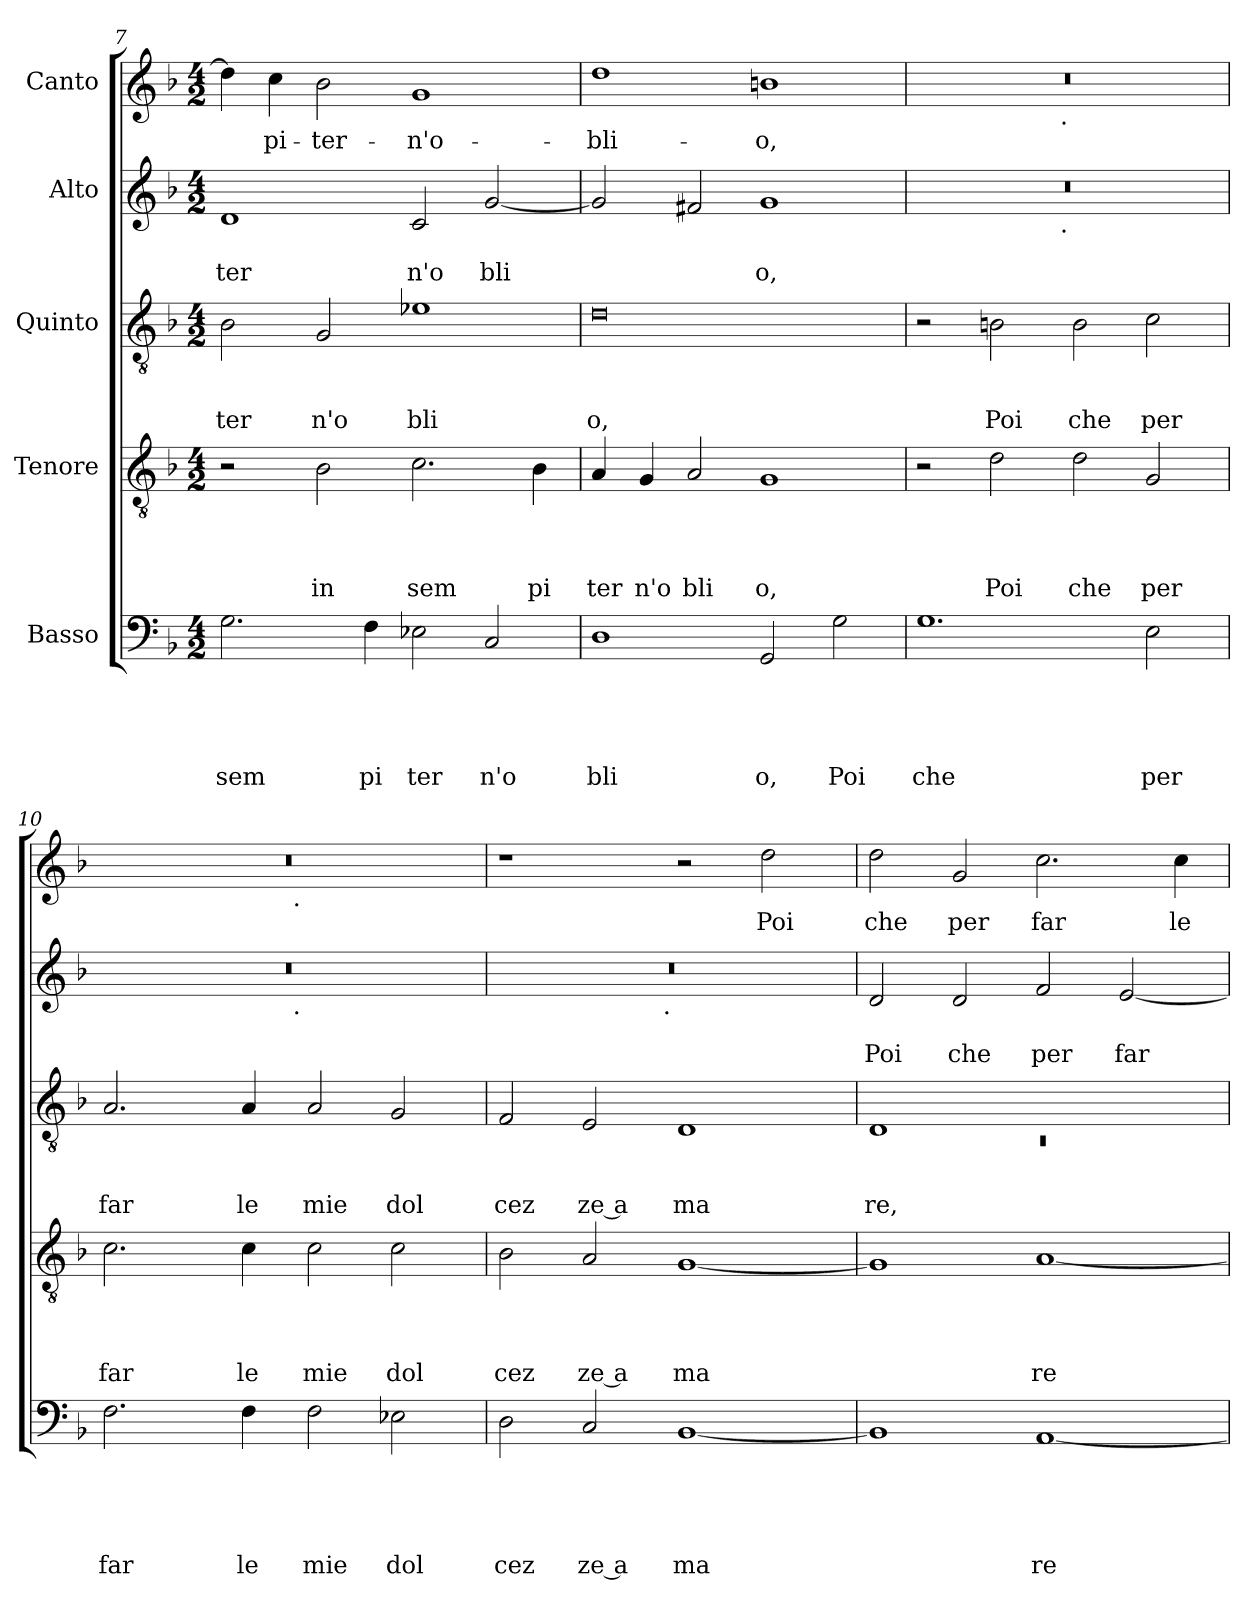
**kern	**text	**text	**text	**text	**text	**kern	**text	**text	**text	**text	**kern	**text	**text	**text	**kern	**text	**text	**kern	**text
*part5	*part5	*part5	*part5	*part5	*part5	*part4	*part4	*part4	*part4	*part4	*part3	*part3	*part3	*part3	*part2	*part2	*part2	*part1	*part1
*staff5	*staff5	*staff5	*staff5	*staff5	*staff5	*staff4	*staff4	*staff4	*staff4	*staff4	*staff3	*staff3	*staff3	*staff3	*staff2	*staff2	*staff2	*staff1	*staff1
*I"Basso	*	*	*	*	*	*I"Tenore	*	*	*	*	*I"Quinto	*	*	*	*I"Alto	*	*	*I"Canto	*
*clefF4	*	*	*	*	*	*clefGv2	*	*	*	*	*clefGv2	*	*	*	*clefG2	*	*	*clefG2	*
*ITrd-3c-5	*	*	*	*	*	*	*	*	*	*	*ITrd-3c-5	*	*	*	*ITrd-3c-5	*	*	*	*
*k[b-e-]	*	*	*	*	*	*k[b-]	*	*	*	*	*k[b-e-]	*	*	*	*k[b-e-]	*	*	*k[b-]	*
*B-:	*	*	*	*	*	*F:	*	*	*	*	*B-:	*	*	*	*B-:	*	*	*F:	*
*M4/2	*	*	*	*	*	*M4/2	*	*	*	*	*M4/2	*	*	*	*M4/2	*	*	*M4/2	*
=7	=7	=7	=7	=7	=7	=7	=7	=7	=7	=7	=7	=7	=7	=7	=7	=7	=7	=7	=7
!	!	!	!	!	!LO:LY:b	!	!	!	!	!	!	!	!	!LO:LY:b	!	!	!LO:LY:b	!	!
2.c\	.	.	.	.	sem	2r	.	.	.	.	2e-\	.	.	ter	1g	.	ter	4dd\]	.
!	!	!	!	!	!	!	!	!	!	!	!	!	!	!	!	!	!	!	!LO:LY:b
.	.	.	.	.	.	.	.	.	.	.	.	.	.	.	.	.	.	4cc\	-pi-
!	!	!	!	!	!	!	!	!	!	!LO:LY:b	!	!	!	!LO:LY:b	!	!	!	!	!LO:LY:b
.	.	.	.	.	.	2B-\	.	.	.	in	2c/	.	.	n'o	.	.	.	2b-\	-ter-
!	!	!	!	!	!LO:LY:b	!	!	!	!	!	!	!	!	!	!	!	!	!	!
4B-\	.	.	.	.	pi	.	.	.	.	.	.	.	.	.	.	.	.	.	.
!	!	!	!	!	!LO:LY:b	!	!	!	!	!LO:LY:b	!	!	!	!LO:LY:b	!	!	!LO:LY:b	!	!LO:LY:b
2A-X\	.	.	.	.	ter	2.c\	.	.	.	sem	1a-X	.	.	bli	2f/	.	n'o	1g	-n'o-
!	!	!	!	!	!LO:LY:b	!	!	!	!	!	!	!	!	!	!	!	!LO:LY:b	!	!
2F/	.	.	.	.	n'o	.	.	.	.	.	.	.	.	.	[<2cc/	.	bli	.	.
!	!	!	!	!	!	!	!	!	!	!LO:LY:b	!	!	!	!	!	!	!	!	!
.	.	.	.	.	.	4B-\	.	.	.	pi	.	.	.	.	.	.	.	.	.
=8	=8	=8	=8	=8	=8	=8	=8	=8	=8	=8	=8	=8	=8	=8	=8	=8	=8	=8	=8
!	!	!	!	!	!LO:LY:b	!	!	!	!	!LO:LY:b	!	!	!	!LO:LY:b	!	!	!	!	!LO:LY:b
1G	.	.	.	.	bli	4A/	.	.	.	ter	0g	.	.	o,	2cc/]	.	.	1dd	-bli-
!	!	!	!	!	!	!	!	!	!	!LO:LY:b	!	!	!	!	!	!	!	!	!
.	.	.	.	.	.	4G/	.	.	.	n'o	.	.	.	.	.	.	.	.	.
!	!	!	!	!	!	!	!	!	!	!LO:LY:b	!	!	!	!	!	!	!	!	!
.	.	.	.	.	.	2A/	.	.	.	bli	.	.	.	.	2b/	.	.	.	.
!	!	!	!	!	!LO:LY:b	!	!	!	!	!LO:LY:b	!	!	!	!	!	!	!LO:LY:b	!	!LO:LY:b
2C/	.	.	.	.	o,	1G	.	.	.	o,	.	.	.	.	1cc	.	o,	1bn	-o,
!	!	!	!	!	!LO:LY:b	!	!	!	!	!	!	!	!	!	!	!	!	!	!
2c\	.	.	.	.	Poi	.	.	.	.	.	.	.	.	.	.	.	.	.	.
=9	=9	=9	=9	=9	=9	=9	=9	=9	=9	=9	=9	=9	=9	=9	=9	=9	=9	=9	=9
!	!	!	!	!	!LO:LY:b	!	!	!	!	!	!	!	!	!	!	!	!	!	!
*	*	*	*	*	*	*	*	*	*	*	*	*	*	*	*^	*	*	*^	*
1.c	.	.	.	.	che	2r	.	.	.	.	2r	.	.	.	0r	2ryy	.	.	0r	2ryy	.
!	!	!	!	!	!	!	!	!	!	!LO:LY:b	!	!	!	!LO:LY:b	!	!	!	!	!	!	!
.	.	.	.	.	.	2d\	.	.	.	Poi	2en\	.	.	Poi	.	4...ryy	.	.	.	4...ryy	.
!	!	!	!	!	!	!	!	!	!	!	!	!	!	!	!	!	!	!	!	!LO:TX:b:t=.	!
!	!	!	!	!	!	!	!	!	!	!	!	!	!	!	!	!LO:TX:b:t=.	!	!	!	!	!
.	.	.	.	.	.	.	.	.	.	.	.	.	.	.	.	1ryy	.	.	.	1ryy	.
!	!	!	!	!	!	!	!	!	!	!LO:LY:b	!	!	!	!LO:LY:b	!	!	!	!	!	!	!
.	.	.	.	.	.	2d\	.	.	.	che	2e\	.	.	che	.	.	.	.	.	.	.
!	!	!	!	!	!LO:LY:b	!	!	!	!	!LO:LY:b	!	!	!	!LO:LY:b	!	!	!	!	!	!	!
2A\	.	.	.	.	per	2G/	.	.	.	per	2f\	.	.	per	.	.	.	.	.	.	.
.	.	.	.	.	.	.	.	.	.	.	.	.	.	.	.	32ryy	.	.	.	32ryy	.
=10	=10	=10	=10	=10	=10	=10	=10	=10	=10	=10	=10	=10	=10	=10	=10	=10	=10	=10	=10	=10	=10
!	!	!	!	!	!LO:LY:b	!	!	!	!	!LO:LY:b	!	!	!	!LO:LY:b	!	!	!	!	!	!	!
2.B-\	.	.	.	.	far	2.c\	.	.	.	far	2.d/	.	.	far	0r	2ryy	.	.	0r	2ryy	.
.	.	.	.	.	.	.	.	.	.	.	.	.	.	.	.	4...ryy	.	.	.	4...ryy	.
!	!	!	!	!	!LO:LY:b	!	!	!	!	!LO:LY:b	!	!	!	!LO:LY:b	!	!	!	!	!	!	!
4B-\	.	.	.	.	le	4c\	.	.	.	le	4d/	.	.	le	.	.	.	.	.	.	.
!	!	!	!	!	!	!	!	!	!	!	!	!	!	!	!	!	!	!	!	!LO:TX:b:t=.	!
!	!	!	!	!	!	!	!	!	!	!	!	!	!	!	!	!LO:TX:b:t=.	!	!	!	!	!
.	.	.	.	.	.	.	.	.	.	.	.	.	.	.	.	1ryy	.	.	.	1ryy	.
!	!	!	!	!	!LO:LY:b	!	!	!	!	!LO:LY:b	!	!	!	!LO:LY:b	!	!	!	!	!	!	!
2B-\	.	.	.	.	mie	2c\	.	.	.	mie	2d/	.	.	mie	.	.	.	.	.	.	.
!	!	!	!	!	!LO:LY:b	!	!	!	!	!LO:LY:b	!	!	!	!LO:LY:b	!	!	!	!	!	!	!
2A-X\	.	.	.	.	dol	2c\	.	.	.	dol	2c/	.	.	dol	.	.	.	.	.	.	.
.	.	.	.	.	.	.	.	.	.	.	.	.	.	.	.	32ryy	.	.	.	32ryy	.
=11	=11	=11	=11	=11	=11	=11	=11	=11	=11	=11	=11	=11	=11	=11	=11	=11	=11	=11	=11	=11	=11
!	!	!	!	!	!LO:LY:b	!	!	!	!	!LO:LY:b	!	!	!	!LO:LY:b	!	!	!	!	!	!	!
*	*	*	*	*	*	*	*	*	*	*	*	*	*	*	*	*	*	*	*v	*v	*
2G\	.	.	.	.	cez	2B-\	.	.	.	cez	2B-/	.	.	cez	0r	2ryy	.	.	1r	.
!	!	!	!	!	!LO:LY:b:rj	!	!	!	!	!LO:LY:b:rj	!	!	!	!LO:LY:b:rj	!	!	!	!	!	!
2F/	.	.	.	.	ze a	2A/	.	.	.	ze a	2A/	.	.	ze a	.	4...ryy	.	.	.	.
!	!	!	!	!	!	!	!	!	!	!	!	!	!	!	!	!LO:TX:b:t=.	!	!	!	!
.	.	.	.	.	.	.	.	.	.	.	.	.	.	.	.	1ryy	.	.	.	.
!	!	!	!	!	!LO:LY:b	!	!	!	!	!LO:LY:b	!	!	!	!LO:LY:b	!	!	!	!	!	!
[<1E-	.	.	.	.	ma	[<1G	.	.	.	ma	1G	.	.	ma	.	.	.	.	2r	.
!	!	!	!	!	!	!	!	!	!	!	!	!	!	!	!	!	!	!	!	!LO:LY:b
.	.	.	.	.	.	.	.	.	.	.	.	.	.	.	.	.	.	.	2dd\	Poi
.	.	.	.	.	.	.	.	.	.	.	.	.	.	.	.	32ryy	.	.	.	.
=12	=12	=12	=12	=12	=12	=12	=12	=12	=12	=12	=12	=12	=12	=12	=12	=12	=12	=12	=12	=12
*	*	*	*	*	*	*	*	*	*	*	*^	*	*	*	*	*	*	*	*	*
!	!	!	!	!	!	!	!	!	!	!	!	!LO:N:vis=1	!	!	!LO:LY:b	!	!	!	!LO:LY:b	!	!LO:LY:b
*	*	*	*	*	*	*	*	*	*	*	*	*	*	*	*	*v	*v	*	*	*	*
1E-]	.	.	.	.	.	1G]	.	.	.	.	1G	0rC	.	.	re,	2g/	.	Poi	2dd\	che
!	!	!	!	!	!	!	!	!	!	!	!	!	!	!	!	!	!	!LO:LY:b	!	!LO:LY:b
.	.	.	.	.	.	.	.	.	.	.	.	.	.	.	.	2g/	.	che	2g/	per
!	!	!	!	!	!LO:LY:b	!	!	!	!	!LO:LY:b	!	!	!	!	!	!	!	!LO:LY:b	!	!LO:LY:b
[<1D	.	.	.	.	re	[<1A	.	.	.	re	1ryy	.	.	.	.	2b-/	.	per	2.cc\	far
!	!	!	!	!	!	!	!	!	!	!	!	!	!	!	!	!	!	!LO:LY:b	!	!
.	.	.	.	.	.	.	.	.	.	.	.	.	.	.	.	[<2a/	.	far	.	.
!	!	!	!	!	!	!	!	!	!	!	!	!	!	!	!	!	!	!	!	!LO:LY:b
.	.	.	.	.	.	.	.	.	.	.	.	.	.	.	.	.	.	.	4cc\	le
*	*	*	*	*	*	*	*	*	*	*	*v	*v	*	*	*	*	*	*	*	*
=	=	=	=	=	=	=	=	=	=	=	=	=	=	=	=	=	=	=	=
*-	*-	*-	*-	*-	*-	*-	*-	*-	*-	*-	*-	*-	*-	*-	*-	*-	*-	*-	*-
